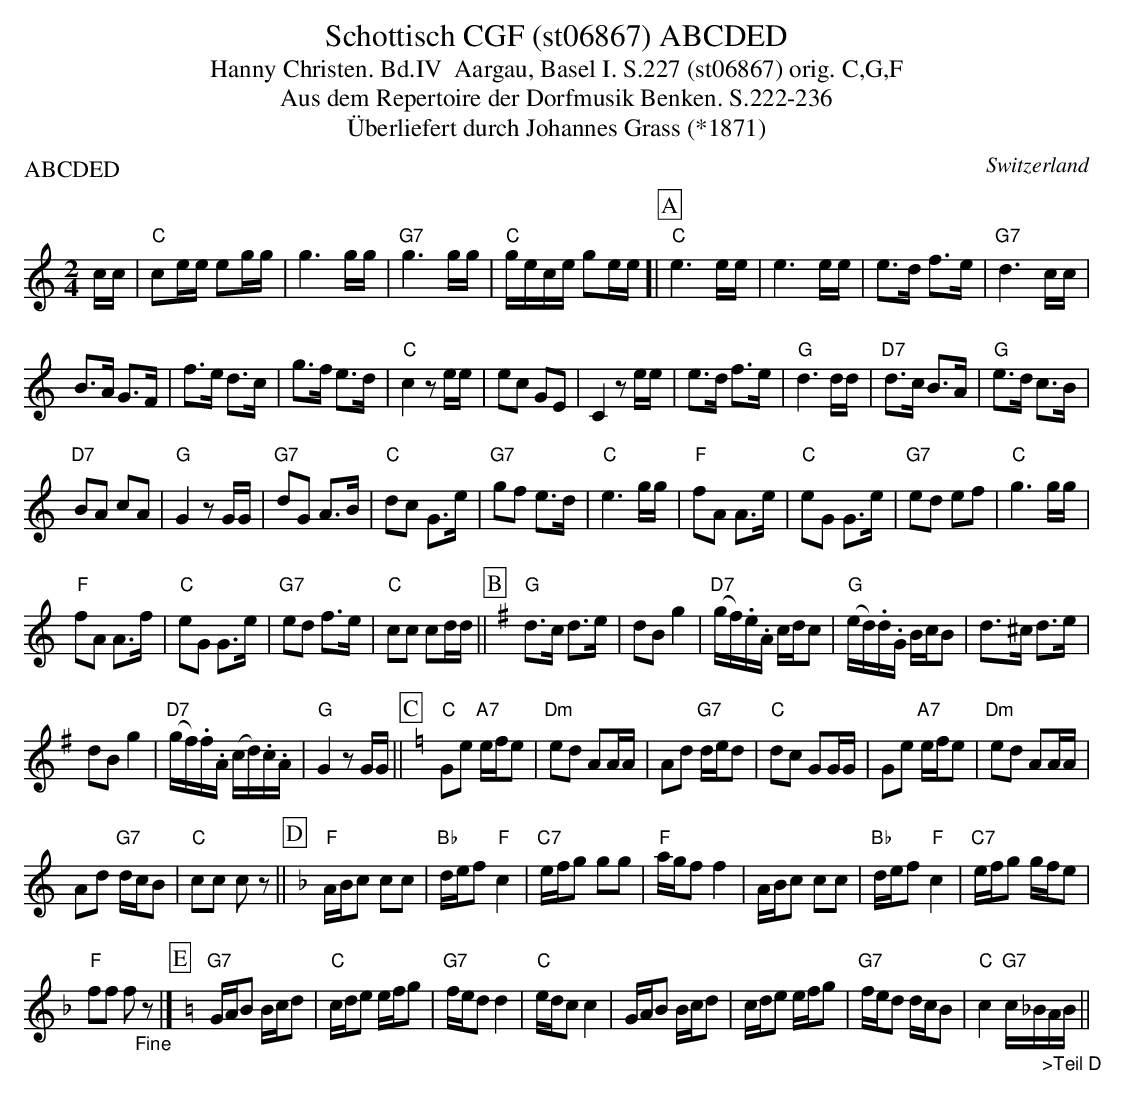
X:1
T:Schottisch CGF (st06867) ABCDED
T:Hanny Christen. Bd.IV  Aargau, Basel I. S.227 (st06867) orig. C,G,F
T: Aus dem Repertoire der Dorfmusik Benken. S.222-236
T:Überliefert durch Johannes Grass (*1871)
P:ABCDED
M:2/4
L:1/8
O:Switzerland
K:C major
c/c/ | "C"ce/e/ eg/g/ | g3g/g/ | "G7"g3g/g/ | "C"g/e/c/e/ ge/e/ [| [P:A] "C"e3e/e/ | e3e/e/ | e>d f>e | "G7"d3c/c/ |
B>A G>F | f>e d>c | g>f e>d | "C"c2ze/e/ | ec GE | C2ze/e/ | e>d f>e | "G"d3d/d/ | "D7"d>c B>A | "G"e>d c>B  |
"D7"BA cA | "G"G2zG/G/ | "G7"dG A>B | "C"dc G>e | "G7"gf e>d | "C"e3g/g/ | "F"fA A>e | "C"eG G>e |  "G7"ed ef | "C"g3g/g/ |
"F"fA A>f | "C"eG G>e | "G7"ed f>e | "C"cc cd/d/ || [P:B] [K:G] "G"d>c d>e | dBg2 | ("D7"g/f/).e/.A/ c/d/c | ("G"e/d/).d/.G/ B/c/B | d>^c d>e |
dBg2 | ("D7"g/f/).f/.A/ (c/d/).c/.A/ | "G"G2zG/G/ || [P:C] [K:C] "C"Ge "A7"e/f/e | "Dm"ed AA/A/ | Ad "G7"d/e/d | "C"dc GG/G/ | Ge "A7"e/f/e | "Dm"ed AA/A/ |
Ad "G7"d/c/B | "C"cc cz || [P:D] [K:F]  "F"A/B/c cc | "Bb"d/e/f"F"c2 | "C7"e/f/g gg | "F"a/g/ff2 | A/B/c cc | "Bb"d/e/f"F"c2 | "C7"e/f/g g/f/e |
"F"ff f"_Fine"z |] [P:E] [K:C] "G7"G/A/B B/c/d | "C"c/d/e e/f/g | "G7"f/e/dd2 | "C"e/d/cc2 |  G/A/B B/c/d | c/d/e e/f/g | "G7"f/e/d d/c/B | "C"c2 "G7"c/_B/"_>Teil D"A/B/ ||
